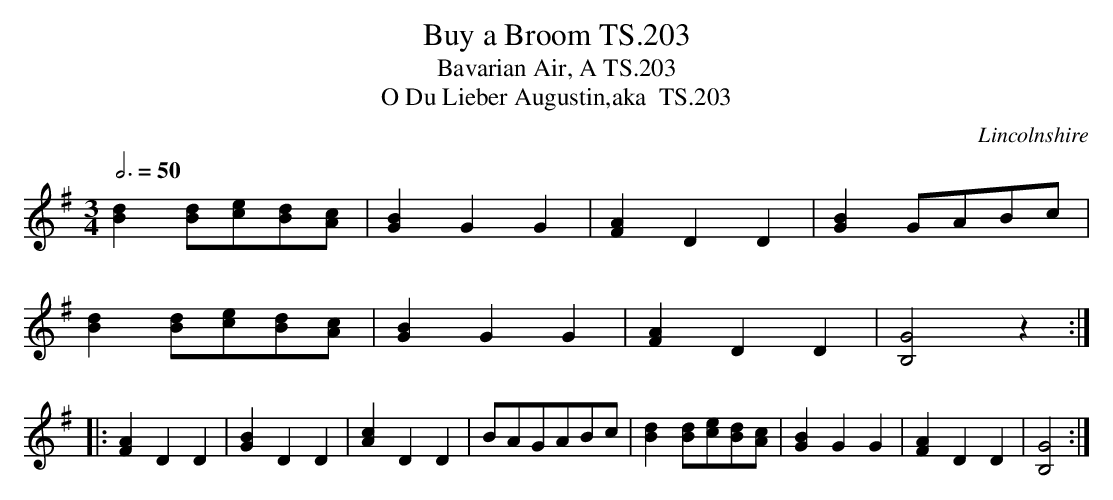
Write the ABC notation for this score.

X:1
T:Buy a Broom TS.203
T:Bavarian Air, A TS.203
T:O Du Lieber Augustin,aka  TS.203
L:1/8
M:3/4
O:Lincolnshire
Q:3/4=50
K:G
[d2B2][dB][ec][dB][cA]|[B2G2]G2G2|[A2F2]D2D2|[B2G2]GABc|!
[d2B2][dB][ec][dB][cA]|[B2G2]G2G2|[A2F2]D2D2|[G4B,4]z2:|!
|:[A2F2]D2D2|[B2G2]D2D2|[c2A2]D2D2|BAGABc|
[d2B2][dB][ec][dB][cA]|[B2G2]G2G2|[A2F2]D2D2|[G4B,4]:|]
